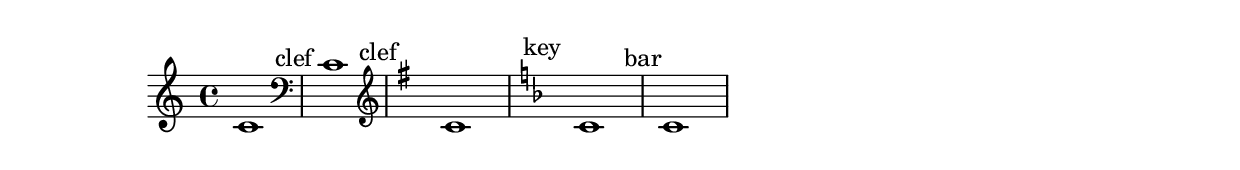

\header {
  texidoc = "When the break-align-symbols property is given as a list,
  the alignment depends on which symbols are visible."
}

\version "2.23.14"
  
\relative {
  \override Score.TextMark.break-align-symbols = #'(clef key-signature staff-bar)
  \override Score.TextMark.self-alignment-X = #CENTER
  c'1
  \clef "bass"
  \textMark "clef"
  \noBreak

  c1
  \clef "treble"
  \key g \major
  \textMark "clef"
  \noBreak

  c1
  \key f \major
  \textMark "key"
  \noBreak

  c1
  \textMark "bar"
  \noBreak

  c1
}
